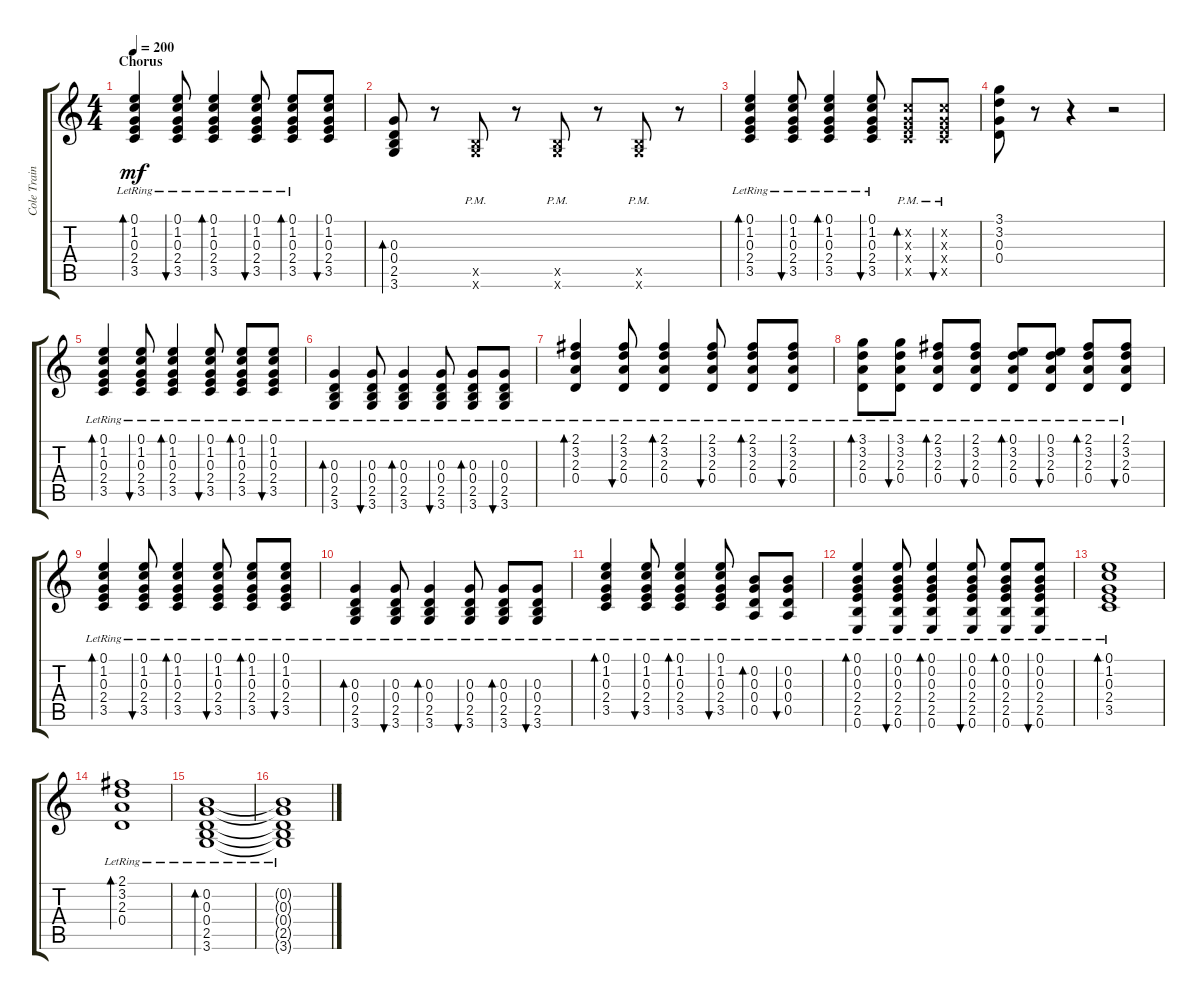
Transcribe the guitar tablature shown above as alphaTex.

\track ("Cole Train" "Cole Train") {instrument acousticguitarnylon}
\staff {score tabs}
\tuning (E4 B3 G3 D3 A2 E2) {hide}
\ts (4 4)
\section ("" "Chorus")
\tempo 200
\clef g2
\ks c
(0.1{lr} 1.2{lr} 0.3{lr} 2.4{lr} 3.5{lr}).4{bd 30 dy mf} (0.1{lr} 1.2{lr} 0.3{lr} 2.4{lr} 3.5{lr}).8{bu 30} (0.1{lr} 1.2{lr} 0.3{lr} 2.4{lr} 3.5{lr}).4{bd 30} (0.1{lr} 1.2{lr} 0.3{lr} 2.4{lr} 3.5{lr}).8{bu 30} (0.1{lr} 1.2{lr} 0.3{lr} 2.4{lr} 3.5{lr}).8{bd 30} (0.1 1.2 0.3 2.4 3.5).8{bu 30} |
(0.3 0.4 2.5 3.6).8{bd 30} r.8 (2.5{pm x} 3.6{pm x}).8 r.8 (2.5{pm x} 3.6{pm x}).8 r.8 (2.5{pm x} 3.6{pm x}).8 r.8 |
(0.1{lr} 1.2{lr} 0.3{lr} 2.4{lr} 3.5{lr}).4{bd 30} (0.1{lr} 1.2{lr} 0.3{lr} 2.4{lr} 3.5{lr}).8{bu 30} (0.1{lr} 1.2{lr} 0.3{lr} 2.4{lr} 3.5{lr}).4{bd 30} (0.1{lr} 1.2{lr} 0.3{lr} 2.4{lr} 3.5{lr}).8{bu 30} (1.2{pm x} 0.3{pm x} 2.4{pm x} 3.5{pm x}).8{bd 30} (1.2{pm x} 0.3{pm x} 2.4{pm x} 3.5{pm x}).8{bu 30} |
(3.1 3.2 0.3 0.4).8 r.8 r.4 r.2 |
(0.1{lr} 1.2{lr} 0.3{lr} 2.4{lr} 3.5{lr}).4{bd 30} (0.1{lr} 1.2{lr} 0.3{lr} 2.4{lr} 3.5{lr}).8{bu 30} (0.1{lr} 1.2{lr} 0.3{lr} 2.4{lr} 3.5{lr}).4{bd 30} (0.1{lr} 1.2{lr} 0.3{lr} 2.4{lr} 3.5{lr}).8{bu 30} (0.1{lr} 1.2{lr} 0.3{lr} 2.4{lr} 3.5{lr}).8{bd 30} (0.1{lr} 1.2{lr} 0.3{lr} 2.4{lr} 3.5{lr}).8{bu 30} |
(0.3{lr} 0.4{lr} 2.5{lr} 3.6{lr}).4{bd 30} (0.3{lr} 0.4{lr} 2.5{lr} 3.6{lr}).8{bu 30} (0.3{lr} 0.4{lr} 2.5{lr} 3.6{lr}).4{bd 30} (0.3{lr} 0.4{lr} 2.5{lr} 3.6{lr}).8{bu 30} (0.3{lr} 0.4{lr} 2.5{lr} 3.6{lr}).8{bd 30} (0.3{lr} 0.4{lr} 2.5{lr} 3.6{lr}).8{bu 30} |
(2.1{lr} 3.2{lr} 2.3{lr} 0.4{lr}).4{bd 30} (2.1{lr} 3.2{lr} 2.3{lr} 0.4{lr}).8{bu 30} (2.1{lr} 3.2{lr} 2.3{lr} 0.4{lr}).4{bd 30} (2.1{lr} 3.2{lr} 2.3{lr} 0.4{lr}).8{bu 30} (2.1{lr} 3.2{lr} 2.3{lr} 0.4{lr}).8{bd 30} (2.1{lr} 3.2{lr} 2.3{lr} 0.4{lr}).8{bu 30} |
(3.1{lr} 3.2{lr} 2.3{lr} 0.4{lr}).8{bd 30} (3.1{lr} 3.2{lr} 2.3{lr} 0.4{lr}).8{bu 30} (2.1{lr} 3.2{lr} 2.3{lr} 0.4{lr}).8{bd 30} (2.1{lr} 3.2{lr} 2.3{lr} 0.4{lr}).8{bu 30} (0.1{lr} 3.2{lr} 2.3{lr} 0.4{lr}).8{bd 30} (0.1{lr} 3.2{lr} 2.3{lr} 0.4{lr}).8{bu 30} (2.1{lr} 3.2{lr} 2.3{lr} 0.4{lr}).8{bd 30} (2.1{lr} 3.2{lr} 2.3{lr} 0.4{lr}).8{bu 30} |
(0.1{lr} 1.2{lr} 0.3{lr} 2.4{lr} 3.5{lr}).4{bd 30} (0.1{lr} 1.2{lr} 0.3{lr} 2.4{lr} 3.5{lr}).8{bu 30} (0.1{lr} 1.2{lr} 0.3{lr} 2.4{lr} 3.5{lr}).4{bd 30} (0.1{lr} 1.2{lr} 0.3{lr} 2.4{lr} 3.5{lr}).8{bu 30} (0.1{lr} 1.2{lr} 0.3{lr} 2.4{lr} 3.5{lr}).8{bd 30} (0.1{lr} 1.2{lr} 0.3{lr} 2.4{lr} 3.5{lr}).8{bu 30} |
(0.3{lr} 0.4{lr} 2.5{lr} 3.6{lr}).4{bd 30} (0.3{lr} 0.4{lr} 2.5{lr} 3.6{lr}).8{bu 30} (0.3{lr} 0.4{lr} 2.5{lr} 3.6{lr}).4{bd 30} (0.3{lr} 0.4{lr} 2.5{lr} 3.6{lr}).8{bu 30} (0.3{lr} 0.4{lr} 2.5{lr} 3.6{lr}).8{bd 30} (0.3{lr} 0.4{lr} 2.5{lr} 3.6{lr}).8{bu 30} |
(0.1{lr} 1.2{lr} 0.3{lr} 2.4{lr} 3.5{lr}).4{bd 30} (0.1{lr} 1.2{lr} 0.3{lr} 2.4{lr} 3.5{lr}).8{bu 30} (0.1{lr} 1.2{lr} 0.3{lr} 2.4{lr} 3.5{lr}).4{bd 30} (0.1{lr} 1.2{lr} 0.3{lr} 2.4{lr} 3.5{lr}).8{bu 30} (0.2{lr} 0.3{lr} 0.4{lr} 0.5{lr}).8{bd 30} (0.2{lr} 0.3{lr} 0.4{lr} 0.5{lr}).8{bu 30} |
(0.1 0.2 0.3{lr} 2.4{lr} 2.5{lr} 0.6{lr}).4{bd 30} (0.1 0.2 0.3{lr} 2.4{lr} 2.5{lr} 0.6{lr}).8{bu 30} (0.1 0.2 0.3{lr} 2.4{lr} 2.5{lr} 0.6{lr}).4{bd 30} (0.1 0.2 0.3{lr} 2.4{lr} 2.5{lr} 0.6{lr}).8{bu 30} (0.1 0.2 0.3{lr} 2.4{lr} 2.5{lr} 0.6{lr}).8{bd 30} (0.1 0.2 0.3{lr} 2.4{lr} 2.5{lr} 0.6{lr}).8{bu 30} |
(0.1{lr} 1.2{lr} 0.3{lr} 2.4{lr} 3.5{lr}).1{bd 30} |
(2.1{lr} 3.2{lr} 2.3{lr} 0.4{lr}).1{bd 30} |
(0.2{lr} 0.3{lr} 0.4{lr} 2.5{lr} 3.6{lr}).1{bd 30} |
(0.2{lr t} 0.3{lr t} 0.4{lr t} 2.5{lr t} 3.6{lr t}).1
